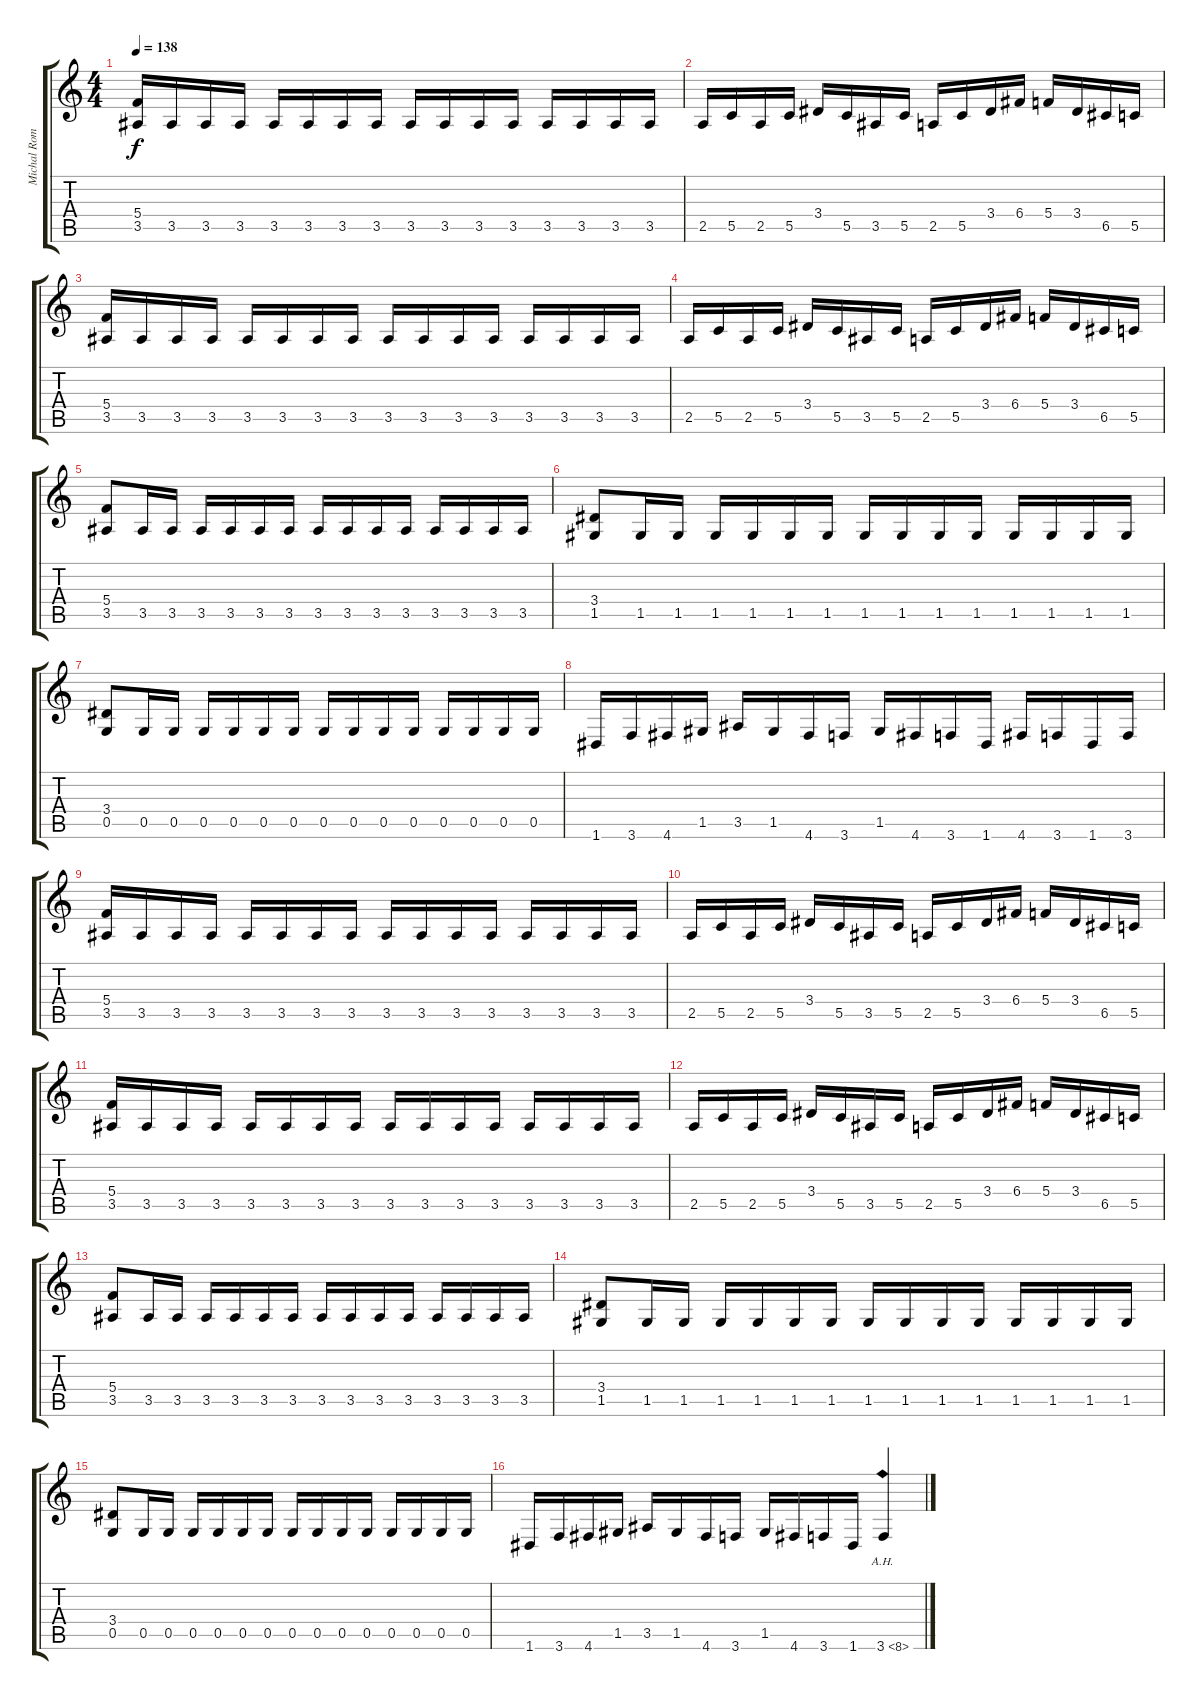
\track ("Michal Romeo" "Michal Rom") {instrument distortionguitar}
\staff {score tabs}
\tuning (D4 A3 F3 C3 G2 D2) {hide}
\ts (4 4)
\tempo 138
\clef g2
\ks c
(5.4 3.5).16{dy f} 3.5.16 3.5.16 3.5.16 3.5.16 3.5.16 3.5.16 3.5.16 3.5.16 3.5.16 3.5.16 3.5.16 3.5.16 3.5.16 3.5.16 3.5.16 |
2.5.16 5.5.16 2.5.16 5.5.16 3.4.16 5.5.16 3.5.16 5.5.16 2.5.16 5.5.16 3.4.16 6.4.16 5.4.16 3.4.16 6.5.16 5.5.16 |
(5.4 3.5).16 3.5.16 3.5.16 3.5.16 3.5.16 3.5.16 3.5.16 3.5.16 3.5.16 3.5.16 3.5.16 3.5.16 3.5.16 3.5.16 3.5.16 3.5.16 |
2.5.16 5.5.16 2.5.16 5.5.16 3.4.16 5.5.16 3.5.16 5.5.16 2.5.16 5.5.16 3.4.16 6.4.16 5.4.16 3.4.16 6.5.16 5.5.16 |
(5.4 3.5).8 3.5.16 3.5.16 3.5.16 3.5.16 3.5.16 3.5.16 3.5.16 3.5.16 3.5.16 3.5.16 3.5.16 3.5.16 3.5.16 3.5.16 |
(3.4 1.5).8 1.5.16 1.5.16 1.5.16 1.5.16 1.5.16 1.5.16 1.5.16 1.5.16 1.5.16 1.5.16 1.5.16 1.5.16 1.5.16 1.5.16 |
(3.4 0.5).8 0.5.16 0.5.16 0.5.16 0.5.16 0.5.16 0.5.16 0.5.16 0.5.16 0.5.16 0.5.16 0.5.16 0.5.16 0.5.16 0.5.16 |
1.6.16 3.6.16 4.6.16 1.5.16 3.5.16 1.5.16 4.6.16 3.6.16 1.5.16 4.6.16 3.6.16 1.6.16 4.6.16 3.6.16 1.6.16 3.6.16 |
(5.4 3.5).16 3.5.16 3.5.16 3.5.16 3.5.16 3.5.16 3.5.16 3.5.16 3.5.16 3.5.16 3.5.16 3.5.16 3.5.16 3.5.16 3.5.16 3.5.16 |
2.5.16 5.5.16 2.5.16 5.5.16 3.4.16 5.5.16 3.5.16 5.5.16 2.5.16 5.5.16 3.4.16 6.4.16 5.4.16 3.4.16 6.5.16 5.5.16 |
(5.4 3.5).16 3.5.16 3.5.16 3.5.16 3.5.16 3.5.16 3.5.16 3.5.16 3.5.16 3.5.16 3.5.16 3.5.16 3.5.16 3.5.16 3.5.16 3.5.16 |
2.5.16 5.5.16 2.5.16 5.5.16 3.4.16 5.5.16 3.5.16 5.5.16 2.5.16 5.5.16 3.4.16 6.4.16 5.4.16 3.4.16 6.5.16 5.5.16 |
(5.4 3.5).8 3.5.16 3.5.16 3.5.16 3.5.16 3.5.16 3.5.16 3.5.16 3.5.16 3.5.16 3.5.16 3.5.16 3.5.16 3.5.16 3.5.16 |
(3.4 1.5).8 1.5.16 1.5.16 1.5.16 1.5.16 1.5.16 1.5.16 1.5.16 1.5.16 1.5.16 1.5.16 1.5.16 1.5.16 1.5.16 1.5.16 |
(3.4 0.5).8 0.5.16 0.5.16 0.5.16 0.5.16 0.5.16 0.5.16 0.5.16 0.5.16 0.5.16 0.5.16 0.5.16 0.5.16 0.5.16 0.5.16 |
1.6.16 3.6.16 4.6.16 1.5.16 3.5.16 1.5.16 4.6.16 3.6.16 1.5.16 4.6.16 3.6.16 1.6.16 3.6{ah 5}.4
